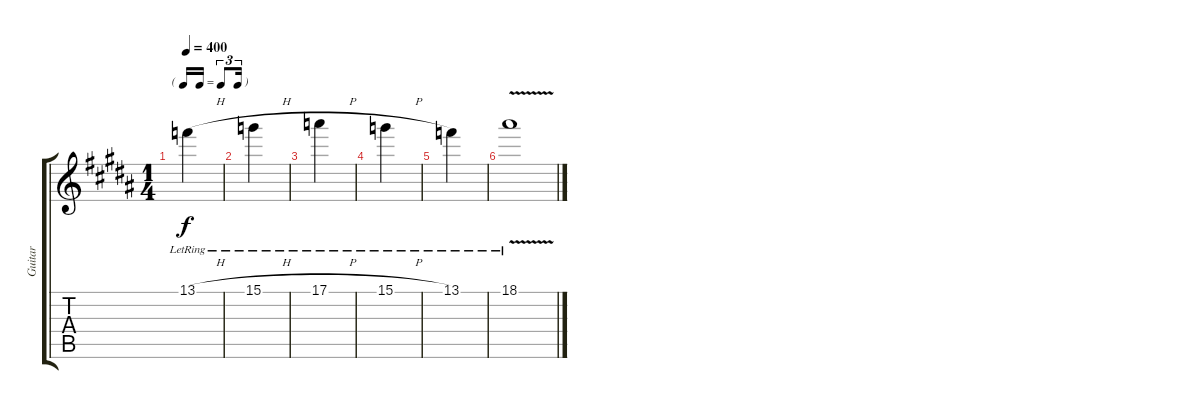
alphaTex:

\track ("Guitar" "Guitar") {instrument distortionguitar}
\staff {score tabs}
\tuning (E4 B3 G3 D3 A2 E2) {hide}
\ts (1 4)
\tf triplet16th
\tempo 400
\clef g2
\ks b
13.1{h lr}.4{dy f} |
15.1{h lr}.4 |
17.1{h lr}.4 |
15.1{h lr}.4 |
13.1{lr}.4 |
18.1{v lr}.1
